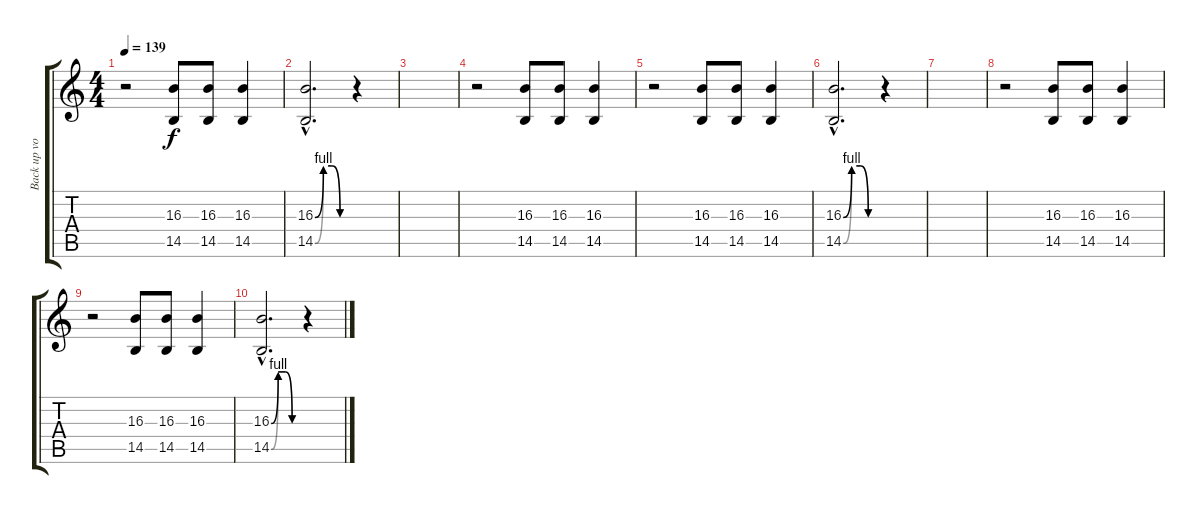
\track ("Back up vocals" "Back up vo") {instrument lead2sawtooth}
\staff {score tabs}
\tuning (E4 B3 G3 D3 A2 E2) {hide}
\ts (4 4)
\tempo 139
\clef g2
\ks c
r.2{dy f} (16.3 14.5).8 (16.3 14.5).8 (16.3 14.5).4 |
(16.3{be (custom 0 0 15 4 30 4 45 0 60 0) hac} 14.5{be (custom 0 0 15 4 30 4 45 0 60 0) hac}).2{d} r.4 |
|
r.2 (16.3 14.5).8 (16.3 14.5).8 (16.3 14.5).4 |
r.2 (16.3 14.5).8 (16.3 14.5).8 (16.3 14.5).4 |
(16.3{be (custom 0 0 15 4 30 4 45 0 60 0) hac} 14.5{be (custom 0 0 15 4 30 4 45 0 60 0) hac}).2{d} r.4 |
|
r.2 (16.3 14.5).8 (16.3 14.5).8 (16.3 14.5).4 |
r.2 (16.3 14.5).8 (16.3 14.5).8 (16.3 14.5).4 |
(16.3{be (custom 0 0 15 4 30 4 45 0 60 0) hac} 14.5{be (custom 0 0 15 4 30 4 45 0 60 0) hac}).2{d} r.4
